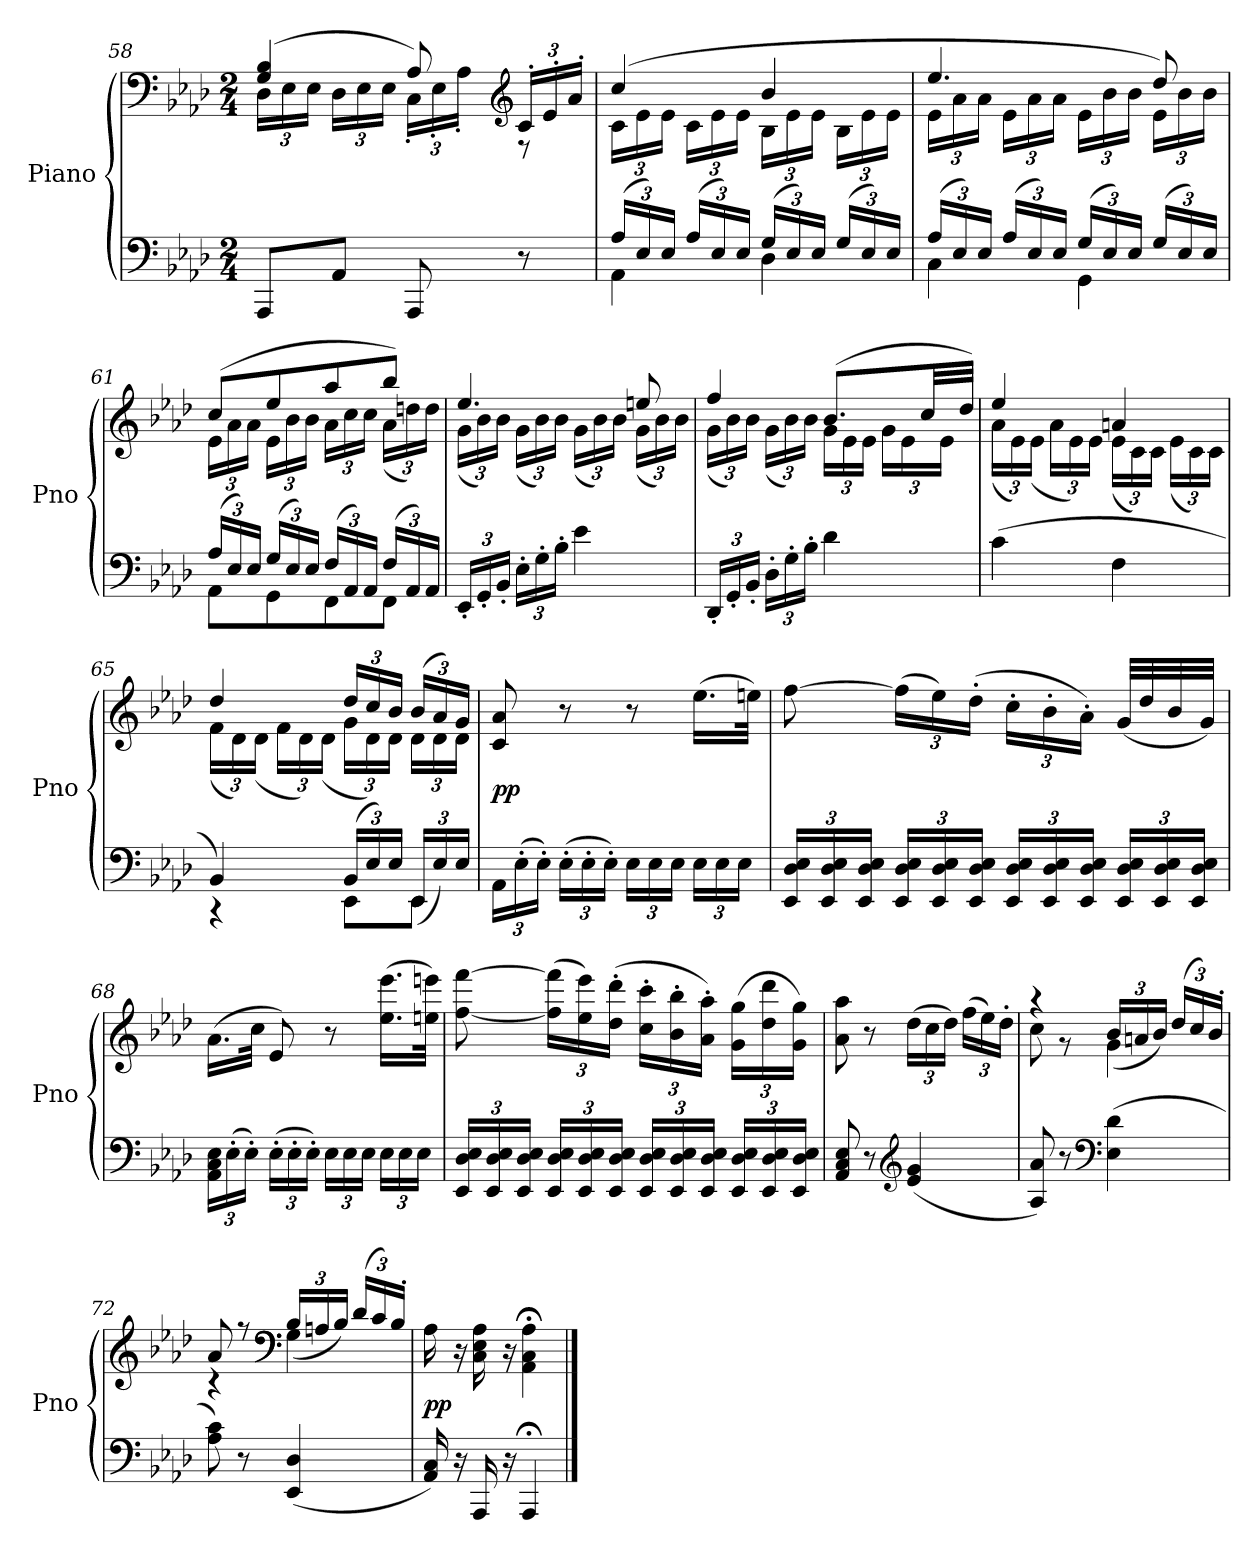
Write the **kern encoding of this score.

**kern	**kern	**dynam
*part1	*part1	*part1
*staff2	*staff1	*staff1/2
*I"Piano	*	*
*I'Pno	*	*
*clefF4	*clefF4	*
*k[b-e-a-d-]	*k[b-e-a-d-]	*
*A-:	*A-:	*
*M2/4	*M2/4	*
=58	=58	=58
*	*^	*
8AAA-/L	(4G/ 4B-/	24D-\LL	.
.	.	24E-\	.
.	.	24E-\JJ	.
8AA-/J	.	24D-\LL	.
.	.	24E-\	.
.	.	24E-\JJ	.
8AAA-/	8A-/)	24C'\LL	.
.	.	24E-'\	.
.	.	24A-'\JJ	.
*	*clefG2	*	*
8r	24c'/LL	8r	.
.	24e-'/	.	.
.	24a-'/JJ	.	.
=59	=59	=59	=59
*^	*	*	*
(24A-/LL	4AA-\	(4cc/	24c\LL	.
24E-/)	.	.	24e-\	.
24E-/JJ	.	.	24e-\JJ	.
(24A-/LL	.	.	24c\LL	.
24E-/)	.	.	24e-\	.
24E-/JJ	.	.	24e-\JJ	.
(24G/LL	4D-\	4b-/	24B-\LL	.
24E-/)	.	.	24e-\	.
24E-/JJ	.	.	24e-\JJ	.
(24G/LL	.	.	24B-\LL	.
24E-/)	.	.	24e-\	.
24E-/JJ	.	.	24e-\JJ	.
=60	=60	=60	=60	=60
(24A-/LL	4C\	4.ee-/	24e-\LL	.
24E-/)	.	.	24a-\	.
24E-/JJ	.	.	24a-\JJ	.
(24A-/LL	.	.	24e-\LL	.
24E-/)	.	.	24a-\	.
24E-/JJ	.	.	24a-\JJ	.
(24G/LL	4GG\	.	24e-\LL	.
24E-/)	.	.	24b-\	.
24E-/JJ	.	.	24b-\JJ	.
(24G/LL	.	8dd-/)	24e-\LL	.
24E-/)	.	.	24b-\	.
24E-/JJ	.	.	24b-\JJ	.
=61	=61	=61	=61	=61
(24A-/LL	8AA-\L	(8cc/L	24e-\LL	.
24E-/)	.	.	24a-\	.
24E-/JJ	.	.	24a-\JJ	.
(24G/LL	8GG\	8ee-/	24e-\LL	.
24E-/)	.	.	24b-\	.
24E-/JJ	.	.	24b-\JJ	.
(24F/LL	8FF\	8aa-/	24a-\LL	.
24AA-/)	.	.	24cc\	.
24AA-/JJ	.	.	24cc\JJ	.
(24F/LL	8FF\J	8bb-/J)	(24a-\LL	.
24AA-/)	.	.	24ddn\)	.
24AA-/JJ	.	.	24dd\JJ	.
*v	*v	*	*	*
=62	=62	=62	=62
24EE-'/LL	4.ee-/	(24g\LL	.
24GG'/	.	24b-\)	.
24BB-'/JJ	.	24b-\JJ	.
24E-'\LL	.	(24g\LL	.
24G'\	.	24b-\)	.
24B-'\JJ	.	24b-\JJ	.
4e-\	.	(24g\LL	.
.	.	24b-\)	.
.	.	24b-\JJ	.
.	8een/	(24g\LL	.
.	.	24b-\)	.
.	.	24b-\JJ	.
=63	=63	=63	=63
24DD-'/LL	4ff/	(24g\LL	.
24GG'/	.	24b-\)	.
24BB-'/JJ	.	24b-\JJ	.
24D-'\LL	.	(24g\LL	.
24G'\	.	24b-\)	.
24B-'\JJ	.	24b-\JJ	.
4d-\	(8.b-/L	24g\LL	.
.	.	24e-\	.
.	.	24e-\JJ	.
.	.	24g\LL	.
.	.	24e-\	.
.	32cc/LL	.	.
.	.	24e-\JJ	.
.	32dd-/JJJ)	.	.
=64	=64	=64	=64
(4c\	4ee-/	(24a-\LL	.
.	.	24e-\)	.
.	.	(24e-\JJ	.
.	.	24a-\LL	.
.	.	24e-\)	.
.	.	24e-\JJ	.
4F\	4an/	(24e-\LL	.
.	.	24c\)	.
.	.	24c\JJ	.
.	.	(24e-\LL	.
.	.	24c\)	.
.	.	24c\JJ	.
=65	=65	=65	=65
*^	*	*	*
4BB-/)	4r	4dd-/	(24f\LL	.
.	.	.	24d-\)	.
.	.	.	(24d-\JJ	.
.	.	.	24f\LL	.
.	.	.	24d-\)	.
.	.	.	(24d-\JJ	.
(24BB-/LL	8EE-\L	24dd-/LL	24g\LL	.
24E-/)	.	24cc/	24d-\)	.
24E-/JJ	.	24b-/JJ	24d-\JJ	.
24EE-/LL	(8EE-\J	(24b-/LL	24d-\LL	.
24E-/)	.	24a-/)	24d-\	.
24E-/JJ	.	24g/JJ	24d-\JJ	.
*v	*v	*	*	*
*	*v	*v	*
=66	=66	=66
24AA-\LL	8c/ 8a-/	pp
(24E-'\	.	.
24E-'\JJ)	.	.
(24E-'\LL	8r	.
24E-'\	.	.
24E-'\JJ)	.	.
24E-\LL	8r	.
24E-\	.	.
24E-\JJ	.	.
24E-\LL	(16.ee-\LL	.
24E-\	.	.
24E-\JJ	.	.
.	32een\JJk)	.
=67	=67	=67
24EE-/ 24D-/ 24E-/LL	[8ff\	.
24EE-/ 24D-/ 24E-/	.	.
24EE-/ 24D-/ 24E-/JJ	.	.
24EE-/ 24D-/ 24E-/LL	(24ff\LL]	.
24EE-/ 24D-/ 24E-/	24ee-\)	.
24EE-/ 24D-/ 24E-/JJ	(24dd-'\JJ	.
24EE-/ 24D-/ 24E-/LL	24cc'\LL	.
24EE-/ 24D-/ 24E-/	24b-'\	.
24EE-/ 24D-/ 24E-/JJ	24a-'\JJ)	.
24EE-/ 24D-/ 24E-/LL	(32g/LLL	.
.	32dd-/	.
24EE-/ 24D-/ 24E-/	.	.
.	32b-/	.
24EE-/ 24D-/ 24E-/JJ	.	.
.	32g/JJJ)	.
=68	=68	=68
24AA-\ 24C\ 24E-\LL	(16.a-\LL	.
(24E-'\	.	.
24E-'\JJ)	.	.
.	32cc\JJk	.
(24E-'\LL	8e-/)	.
24E-'\	.	.
24E-'\JJ)	.	.
24E-\LL	8r	.
24E-\	.	.
24E-\JJ	.	.
24E-\LL	(16.ee-\ 16.eee-\LL	.
24E-\	.	.
24E-\JJ	.	.
.	32een\ 32eeen\JJk)	.
=69	=69	=69
24EE-/ 24D-/ 24E-/LL	[8ff\ [8fff\	.
24EE-/ 24D-/ 24E-/	.	.
24EE-/ 24D-/ 24E-/JJ	.	.
24EE-/ 24D-/ 24E-/LL	(24ff]\ 24fff]\LL	.
24EE-/ 24D-/ 24E-/	24ee-\ 24eee-\)	.
24EE-/ 24D-/ 24E-/JJ	(24dd-'\ 24ddd-'\JJ	.
24EE-/ 24D-/ 24E-/LL	24cc'\ 24ccc'\LL	.
24EE-/ 24D-/ 24E-/	24b-'\ 24bb-'\	.
24EE-/ 24D-/ 24E-/JJ	24a-'\ 24aa-'\JJ)	.
24EE-/ 24D-/ 24E-/LL	(24g\ 24gg\LL	.
24EE-/ 24D-/ 24E-/	24dd-\ 24ddd-\	.
24EE-/ 24D-/ 24E-/JJ	24g\ 24gg\JJ)	.
=70	=70	=70
8AA-/ 8C/ 8E-/	8a-\ 8aa-\	.
8r	8r	.
*clefG2	*	*
(4e-/ 4g/	(24dd-\LL	.
.	24cc\	.
.	24dd-\JJ)	.
.	(24ff\LL	.
.	24ee-\)	.
.	24dd-'\JJ	.
=71	=71	=71
*	*^	*
8A-/ 8a-/)	4r	8cc\	.
8r	.	8r	.
*clefF4	*	*	*
(4E-\ 4d-\	24b-/LL	(4g\	.
.	24an/	.	.
.	24b-/JJ)	.	.
.	(24dd-/LL	.	.
.	24cc/)	.	.
.	24b-'/JJ	.	.
=72	=72	=72	=72
8A-\ 8c\)	8a-/	4r	.
8r	8r	.	.
*	*clefF4	*	*
(4EE-/ 4D-/	24B-/LL	(4G\	.
.	24An/	.	.
.	24B-/JJ)	.	.
.	(24d-/LL	.	.
.	24c/)	.	.
.	24B-'/JJ	.	.
*	*v	*v	*
=73	=73	=73
16AA-/ 16C/)	16A-\	pp
16r	16r	.
16AAA-/	16C\ 16E-\ 16A-\	.
16r	16r	.
4AAA-;</	4AA-;<\ 4C;<\ 4A-;<\	.
==	==	==
*-	*-	*-
